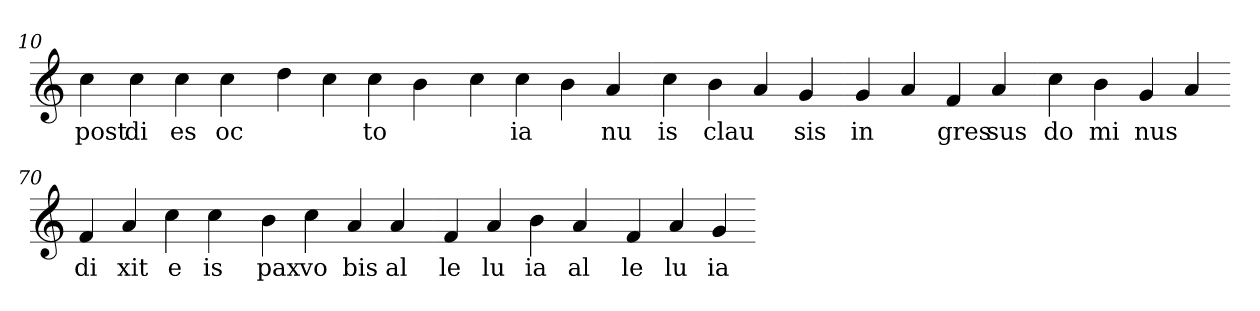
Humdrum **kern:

**kern	**text
*part1	*part1
*staff1	*staff1
*clefG2	*
=10.	=10.
4cc	post
4cc	di
4cc	es
4cc	oc
=20.-	=20.-
4dd	.
4cc	.
4cc	to
4b	.
=30.-	=30.-
4cc	.
4cc	ia
4b	.
4a	nu
=40.-	=40.-
4cc	is
4b	clau
4a	.
4g	sis
=50.-	=50.-
4g	in
4a	.
4f	gres
4a	sus
=60.-	=60.-
4cc	do
4b	mi
4g	nus
4a	.
=70.-	=70.-
4f	di
4a	xit
4cc	e
4cc	is
=80.-	=80.-
4b	pax
4cc	vo
4a	bis
4a	al
=90.-	=90.-
4f	le
4a	lu
4b	ia
4a	al
=100.-	=100.-
4f	le
4a	lu
4g	ia
=-	=-
*-	*-
